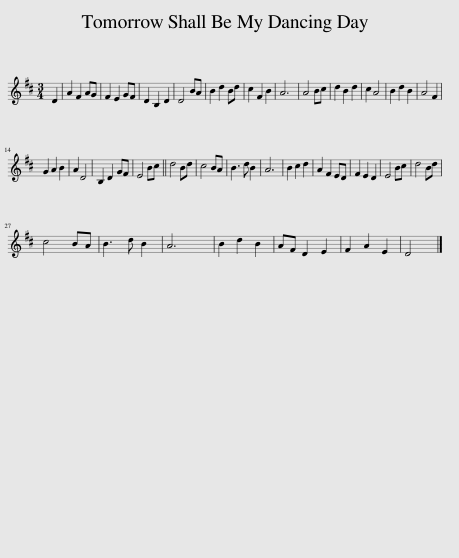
X:1
L:1/8
M:3/4
I:linebreak $
K:D
V:1 treble
V:1
 D2 | A2 F2 AG | F2 E2 GF | D2 B,2 D2 | D4 BA | %5
 B2 d2 Bd | c2 F2 B2 | A6 | A4 Bc | d2 B2 d2 | %10
 c2 A4 | B2 d2 B2 | A4 F2 |$ G2 A2 B2 | A2 D4 | %15
 B,2 D2 GF | E4 Bc || d4 Bd | c4 BA | B3 d B2 | %20
 A6 | B2 c2 d2 | A2 F2 ED | F2 E2 D2 | E4 Bc | %25
 d4 Bd |$ c4 BA | B3 d B2 | A6 | B2 d2 B2 | %30
 AF D2 E2 | F2 A2 E2 | D4 |] %33
